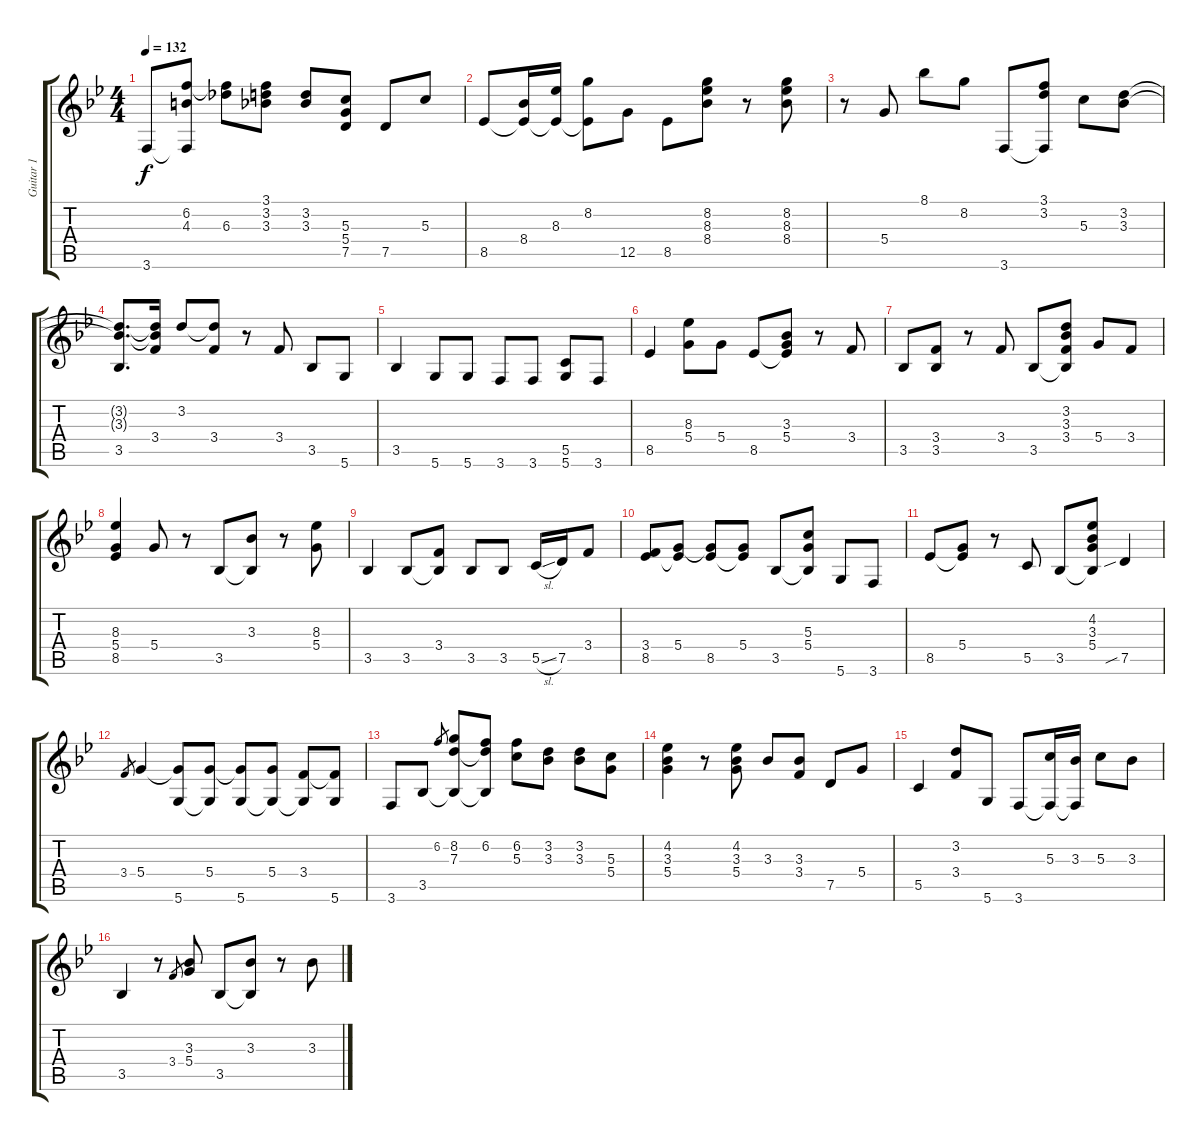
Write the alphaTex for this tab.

\track ("Guitar 1" "Guitar 1") {instrument electricguitarclean}
\staff {score tabs}
\tuning (D4 B3 G3 D3 G2 D2) {hide}
\ts (4 4)
\tempo 132
\clef g2
\ks bb
3.6.8{dy f} (6.2 4.3 3.6{t}).8 (6.2{t} 6.3).8 (3.1 3.2 3.3).8 (3.2 3.3).8 (5.3 5.4 7.5).8 7.5.8 5.3.8 |
8.5.8 (8.4 8.5{t}).16 (8.3 8.5{t}).16 (8.2 8.5{t}).8 12.5.8 8.5.8 (8.2 8.3 8.4).8 r.8 (8.2 8.3 8.4).8 |
r.8 5.4.8 8.1.8 8.2.8 3.6.8 (3.1 3.2 3.6{t}).8 5.3.8 (3.2 3.3).8 |
(3.2{t} 3.3{t} 3.5).8{d} (3.2{t} 3.3{t} 3.4).16 3.2.8 (3.2{t} 3.4).8 r.8 3.4.8 3.5.8 5.6.8 |
3.5.4 5.6.8 5.6.8 3.6.8 3.6.8 (5.5 5.6).8 3.6.8 |
8.5.4 (8.3 5.4).8 5.4.8 8.5.8 (3.3 5.4 8.5{t}).8 r.8 3.4.8 |
3.5.8 (3.4 3.5).8 r.8 3.4.8 3.5.8 (3.2 3.3 3.4 3.5{t}).8 5.4.8 3.4.8 |
(8.3 5.4 8.5).4 5.4.8 r.8 3.5.8 (3.3 3.5{t}).8 r.8 (8.3 5.4).8 |
3.5.4 3.5.8 (3.4 3.5{t}).8 3.5.8 3.5.8 5.5{sl}.16 7.5.16 3.4.8 |
(3.4 8.5).8 (5.4 8.5{t}).8 (5.4{t} 8.5).8 (5.4 8.5{t}).8 3.5.8 (5.3 5.4 3.5{t}).8 5.6.8 3.6.8 |
8.5.8 (5.4 8.5{t}).8 r.8 5.5.8 3.5.8 (4.2 3.3 5.4 3.5{t}).8 7.5{sib}.4 |
3.4.8{gr} 5.4.4 (5.4{t} 5.6).8 (5.4 5.6{t}).8 (5.4{t} 5.6).8 (5.4 5.6{t}).8 (3.4 5.6{t}).8 (3.4{t} 5.6).8 |
3.6.8 3.5.8 6.2.8{gr} (8.2 7.3 3.5{t}).8 (6.2 7.3{t} 3.5{t}).8 (6.2 5.3).8 (3.2 3.3).8 (3.2 3.3).8 (5.3 5.4).8 |
(4.2 3.3 5.4).4 r.8 (4.2 3.3 5.4).8 3.3.8 (3.3 3.4).8 7.5.8 5.4.8 |
5.5.4 (3.2 3.4).8 5.6.8 3.6.8 (5.3 3.6{t}).16 (3.3 3.6{t}).16 5.3.8 3.3.8 |
3.5.4 r.8 3.4.8{gr} (3.3 5.4).8 3.5.8 (3.3 3.5{t}).8 r.8 3.3.8
